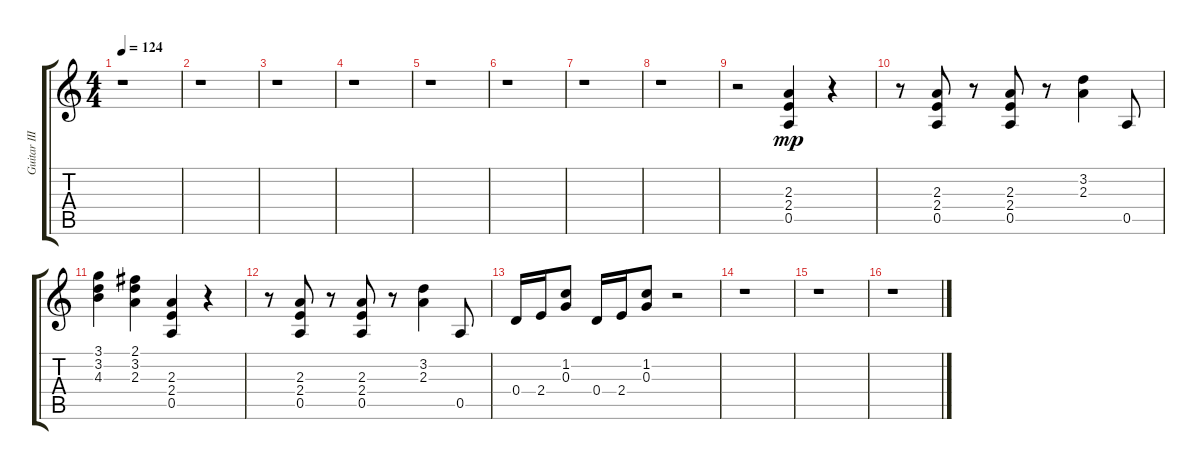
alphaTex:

\track ("Guitar III" "Guitar III") {instrument distortionguitar}
\staff {score tabs}
\tuning (E4 B3 G3 D3 A2 E2) {hide}
\ts (4 4)
\tempo 124
\clef g2
\ks c
r.1{dy mp} |
r.1 |
r.1 |
r.1 |
r.1 |
r.1 |
r.1 |
r.1 |
r.2 (2.3 2.4 0.5).4 r.4 |
r.8 (2.3 2.4 0.5).8 r.8 (2.3 2.4 0.5).8 r.8 (3.2 2.3).4 0.5.8 |
(3.1 3.2 4.3).4 (2.1 3.2 2.3).4 (2.3 2.4 0.5).4 r.4 |
r.8 (2.3 2.4 0.5).8 r.8 (2.3 2.4 0.5).8 r.8 (3.2 2.3).4 0.5.8 |
0.4.16 2.4.16 (1.2 0.3).8 0.4.16 2.4.16 (1.2 0.3).8 r.2 |
r.1 |
r.1 |
r.1
